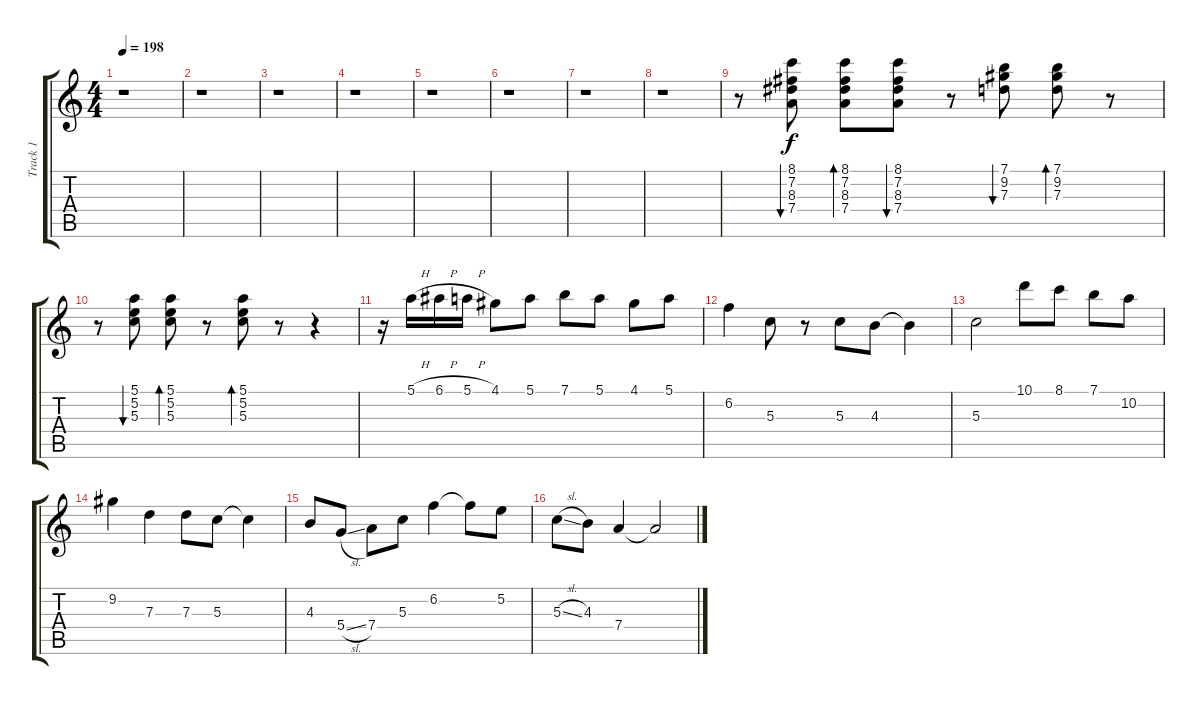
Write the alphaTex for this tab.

\track ("Track 1" "Track 1") {instrument acousticguitarsteel}
\staff {score tabs}
\tuning (E4 B3 G3 D3 A2 E2) {hide}
\ts (4 4)
\tempo 198
\clef g2
\ks c
r.1{dy f} |
r.1 |
r.1 |
r.1 |
r.1 |
r.1 |
r.1 |
r.1 |
r.8 (8.1 7.2 8.3 7.4).8{bu 60} (8.1 7.2 8.3 7.4).8{bd 60} (8.1 7.2 8.3 7.4).8{bu 60} r.8 (7.1 9.2 7.3).8{bu 60} (7.1 9.2 7.3).8{bd 60} r.8 |
r.8 (5.1 5.2 5.3).8{bu 60} (5.1 5.2 5.3).8{bd 60} r.8 (5.1 5.2 5.3).8{bd 60} r.8 r.4 |
r.16 5.1{h}.16 6.1{h}.16 5.1{h}.16 4.1.8 5.1.8 7.1.8 5.1.8 4.1.8 5.1.8 |
6.2.4 5.3.8 r.8 5.3.8 4.3.8 4.3{t}.4 |
5.3.2 10.1.8 8.1.8 7.1.8 10.2.8 |
9.2.4 7.3.4 7.3.8 5.3.8 5.3{t}.4 |
4.3.8 5.4{sl}.8 7.4.8 5.3.8 6.2.4 6.2{t}.8 5.2.8 |
5.3{sl}.8 4.3.8 7.4.4 7.4{t}.2
